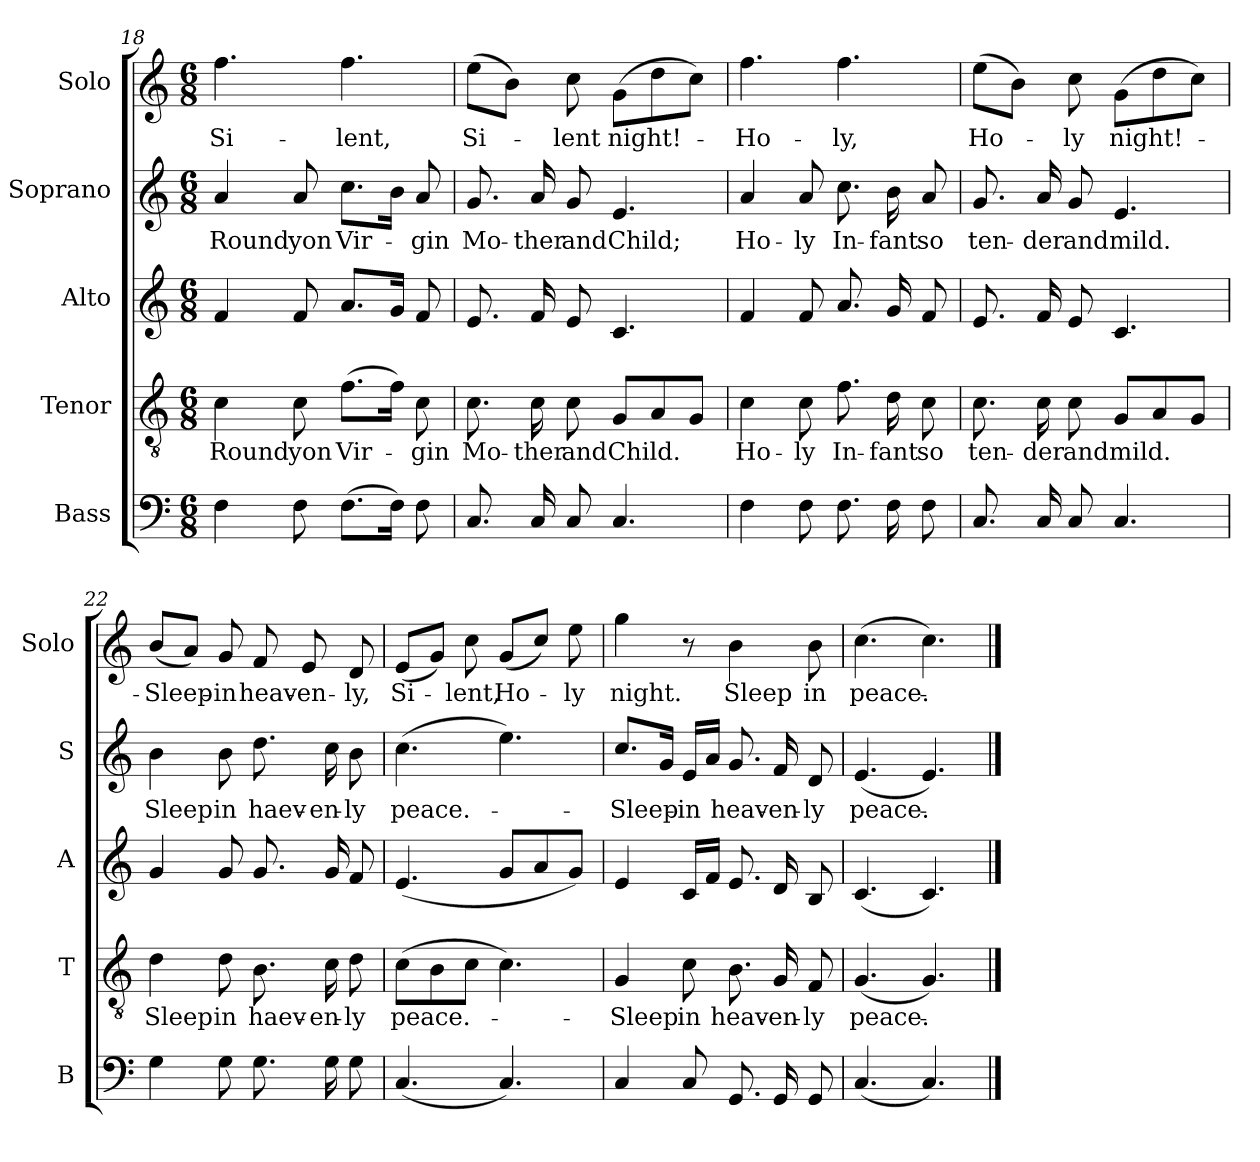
**kern	**kern	**text	**kern	**kern	**text	**kern	**text
*part5	*part4	*part4	*part3	*part2	*part2	*part1	*part1
*staff5	*staff4	*staff4	*staff3	*staff2	*staff2	*staff1	*staff1
*I"Bass	*I"Tenor	*	*I"Alto	*I"Soprano	*	*I"Solo	*
*I'B	*I'T	*	*I'A	*I'S	*	*I'Solo	*
!!LO:LB:g=z
*clefF4	*clefGv2	*	*clefG2	*clefG2	*	*clefG2	*
*k[]	*k[]	*	*k[]	*k[]	*	*k[]	*
*C:	*C:	*	*C:	*C:	*	*C:	*
*M6/8	*M6/8	*	*M6/8	*M6/8	*	*M6/8	*
=18	=18	=18	=18	=18	=18	=18	=18
4F\	4c\	Round	4f/	4a/	Round	4.ff\	Si-
8F\	8c\	yon	8f/	8a/	yon	.	.
(8.F\L	(8.f\L	Vir-	8.a/L	8.cc\L	Vir-	4.ff\	-lent,
16F\Jk)	16f\Jk)	.	16g/Jk	16b\Jk	.	.	.
8F\	8c\	-gin	8f/	8a/	-gin	.	.
=19	=19	=19	=19	=19	=19	=19	=19
8.C/	8.c\	Mo-	8.e/	8.g/	Mo-	(8ee\L	Si-
.	.	.	.	.	.	8b\J)	.
16C/	16c\	-ther	16f/	16a/	-ther	.	.
8C/	8c\	and	8e/	8g/	and	8cc\	-lent
4.C/	8G/L	Child.	4.c/	4.e/	Child;	(8g\L	night!-
.	8A/	.	.	.	.	8dd\	.
.	8G/J	.	.	.	.	8cc\J)	.
=20	=20	=20	=20	=20	=20	=20	=20
4F\	4c\	Ho-	4f/	4a/	Ho-	4.ff\	-Ho-
8F\	8c\	-ly	8f/	8a/	-ly	.	.
8.F\	8.f\	In-	8.a/	8.cc\	In-	4.ff\	-ly,
16F\	16d\	-fant	16g/	16b\	-fant	.	.
8F\	8c\	so	8f/	8a/	so	.	.
!!LO:PB:g=z
=21	=21	=21	=21	=21	=21	=21	=21
8.C/	8.c\	ten-	8.e/	8.g/	ten-	(8ee\L	Ho-
.	.	.	.	.	.	8b\J)	.
16C/	16c\	-der	16f/	16a/	-der	.	.
8C/	8c\	and	8e/	8g/	and	8cc\	-ly
4.C/	8G/L	mild.	4.c/	4.e/	mild.	(8g\L	night!-
.	8A/	.	.	.	.	8dd\	.
.	8G/J	.	.	.	.	8cc\J)	.
=22	=22	=22	=22	=22	=22	=22	=22
4G\	4d\	Sleep	4g/	4b\	Sleep	(8b/L	-Sleep-
.	.	.	.	.	.	8a/J)	.
8G\	8d\	in	8g/	8b\	in	8g/	-in
8.G\	8.B\	haev-	8.g/	8.dd\	haev-	8f/	heav-
.	.	.	.	.	.	8e/	-en-
16G\	16c\	-en-	16g/	16cc\	-en-	.	.
8G\	8d\	-ly	8f/	8b\	-ly	8d/	-ly,
=23	=23	=23	=23	=23	=23	=23	=23
(4.C/	(8c\L	peace.-	(4.e/	(4.cc\	peace.-	(8e/L	Si-
.	8B\	.	.	.	.	8g/J)	.
.	8c\J	.	.	.	.	8cc\	-lent,
4.C/)	4.c\)	.	8g/L	4.ee\)	.	(8g/L	Ho-
.	.	.	8a/	.	.	8cc/J)	.
.	.	.	8g/J)	.	.	8ee\	-ly
!!LO:LB:g=z
=24	=24	=24	=24	=24	=24	=24	=24
4C/	4G/	-Sleep	4e/	8.cc/L	-Sleep-	4gg\	night.
.	.	.	.	16g/Jk	.	.	.
8C/	8c\	in	16c/LL	16e/LL	-in	8r	.
.	.	.	16f/JJ	16a/JJ	.	.	.
8.GG/	8.B\	heav-	8.e/	8.g/	heav-	4b\	Sleep
16GG/	16G/	-en-	16d/	16f/	-en-	.	.
8GG/	8F/	-ly	8B/	8d/	-ly	8b\	in
=25	=25	=25	=25	=25	=25	=25	=25
(4.C/	(4.G/	peace.-	(4.c/	(4.e/	peace.-	(4.cc\	peace.-
4.C/)	4.G/)	.	4.c/)	4.e/)	.	4.cc\)	.
==	==	==	==	==	==	==	==
*-	*-	*-	*-	*-	*-	*-	*-
